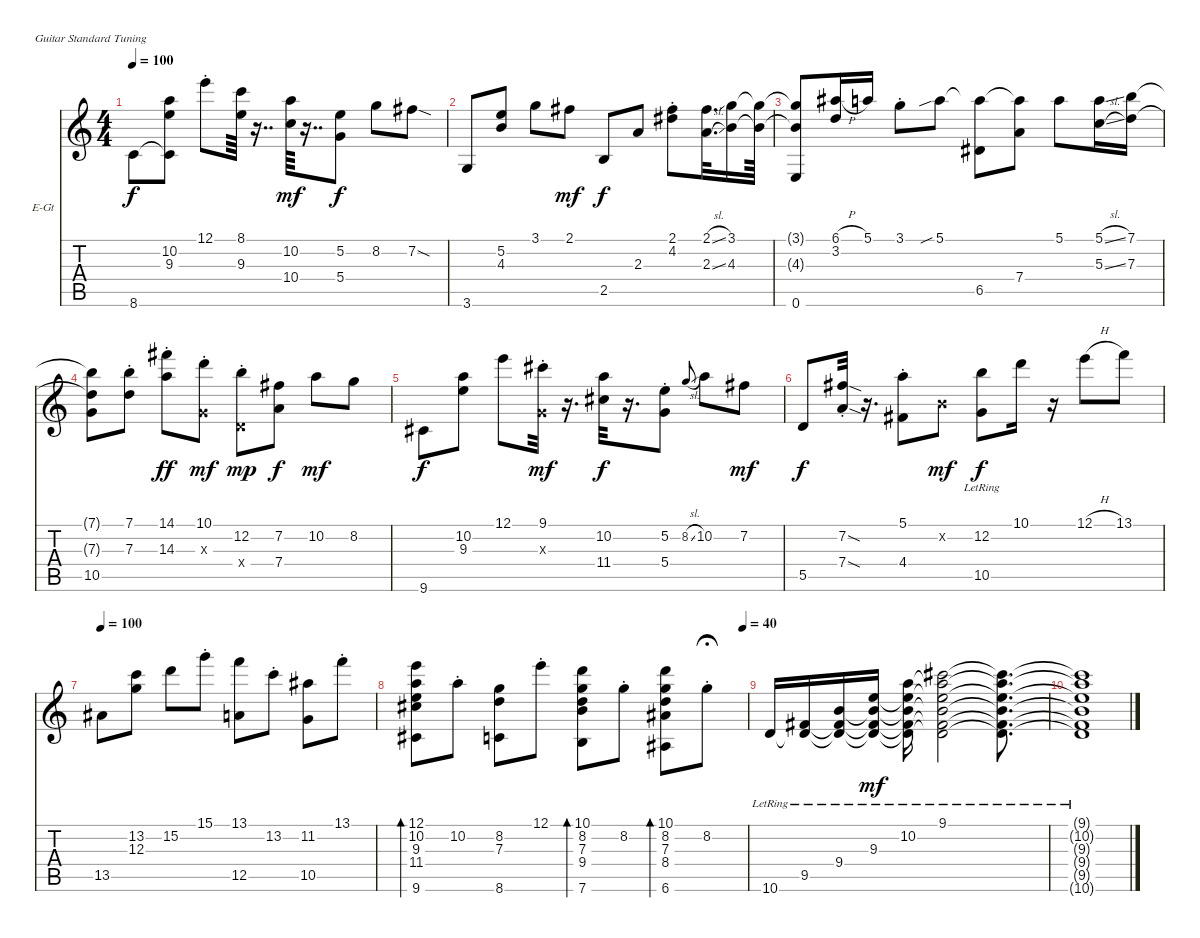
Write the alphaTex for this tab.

\defaultSystemsLayout 4
\bracketExtendMode nobrackets
\firstSystemTrackNameOrientation horizontal
\otherSystemsTrackNameOrientation horizontal
\track ("Jazz Guitar" "E-Gt") {instrument electricguitarjazz}
\staff {score tabs}
\tuning (E4 B3 G3 D3 A2 E2)
\ts (4 4)
\tempo 100
\clef g2
\ks c
8.6.8{dy f} (9.3 10.2 8.6{t}).8 12.1{st}.8 (8.1 9.3).64 r.16{dd} (10.4 10.2).64{dy mf} r.16{dd} (5.2 5.4).8{dy f} 8.2.8 7.2{sod}.8 |
3.6.8 (4.3 5.2).8 3.1.8 2.1.8{dy mf} 2.5.8{dy f} 2.3.8 (4.2{st} 2.1{st}).8 (2.1{sl} 2.3{sl}).32{d} (3.1 4.3).16 (3.1{t} 4.3{t}).64 |
(0.6 3.1{t} 4.3{t}).8 (6.1{h} 3.2).16 5.1.16 3.1{st}.8 5.1{sib}.8 (6.5 5.1{t}).8 (7.4 5.1{t}).8 5.1.8 (5.1{sl} 5.3{sl}).16 (7.1 7.3).16 |
(10.5 7.1{t} 7.3{t}).8 (7.3{st} 7.1{st}).8 (14.1{st} 14.3{st}).8{dy ff} (0.3{st x} 10.1{st}).8{dy mf} (12.2{st} 0.4{st x}).8{dy mp} (7.4 7.2).8{dy f} 10.2.8{dy mf} 8.2.8 |
9.6.8{dy f} (10.2 9.3).8 12.1.8 (9.1{st} 0.3{st x}).32{dy mf} r.16{d} (11.4 10.2).32{dy f} r.16{d} (5.2{st} 5.4{st}).8 8.2{sl}.8{gr onbeat} 10.2.8 7.2.8{dy mf} |
5.5.8{dy f} (7.4{sod st} 7.2{sod st}).32 r.16{d} (5.1{st} 4.4{st}).8 0.2{x}.8{dy mf} (10.5{lr} 12.2).8{dy f} 10.1.16 r.16 12.1{h}.8 13.1.8 |
\tempo 100
13.5.8 (12.3 13.2).8 15.2.8 15.1{st}.8 (13.1 12.5).8 13.2{st}.8 (11.2 10.5).8 13.1{st}.8 |
\tempo (40 0.9875)
(12.1 10.2 9.3 11.4 9.6).8{bd 119} 10.2{st}.8 (8.2 7.3 8.6).8 12.1{st}.8 (10.1 8.2 7.3 9.4 7.6).8{bd 118} 8.2{st}.8 (10.1 8.2 7.3 8.4 6.6).8{bd 117} 8.2{st}.8{fermata (medium 0.5)} |
10.6{lr}.16 (9.5{lr} 10.6{lr t}).16 (9.4{lr} 9.5{lr t} 10.6{lr t}).16 (9.3{lr} 9.4{lr t} 9.5{lr t} 10.6{lr t}).16{dy mf} (10.2{lr} 9.3{lr t} 9.4{lr t} 9.5{lr t} 10.6{lr t}).16 (9.1{lr} 10.2{lr t} 9.3{lr t} 9.4{lr t} 9.5{lr t} 10.6{lr t}).2 (9.1{lr t} 10.2{lr t} 9.3{lr t} 9.4{lr t} 9.5{lr t} 10.6{lr t}).8{d} |
(9.1{lr t} 10.2{lr t} 9.3{lr t} 9.4{lr t} 9.5{lr t} 10.6{lr t}).1
